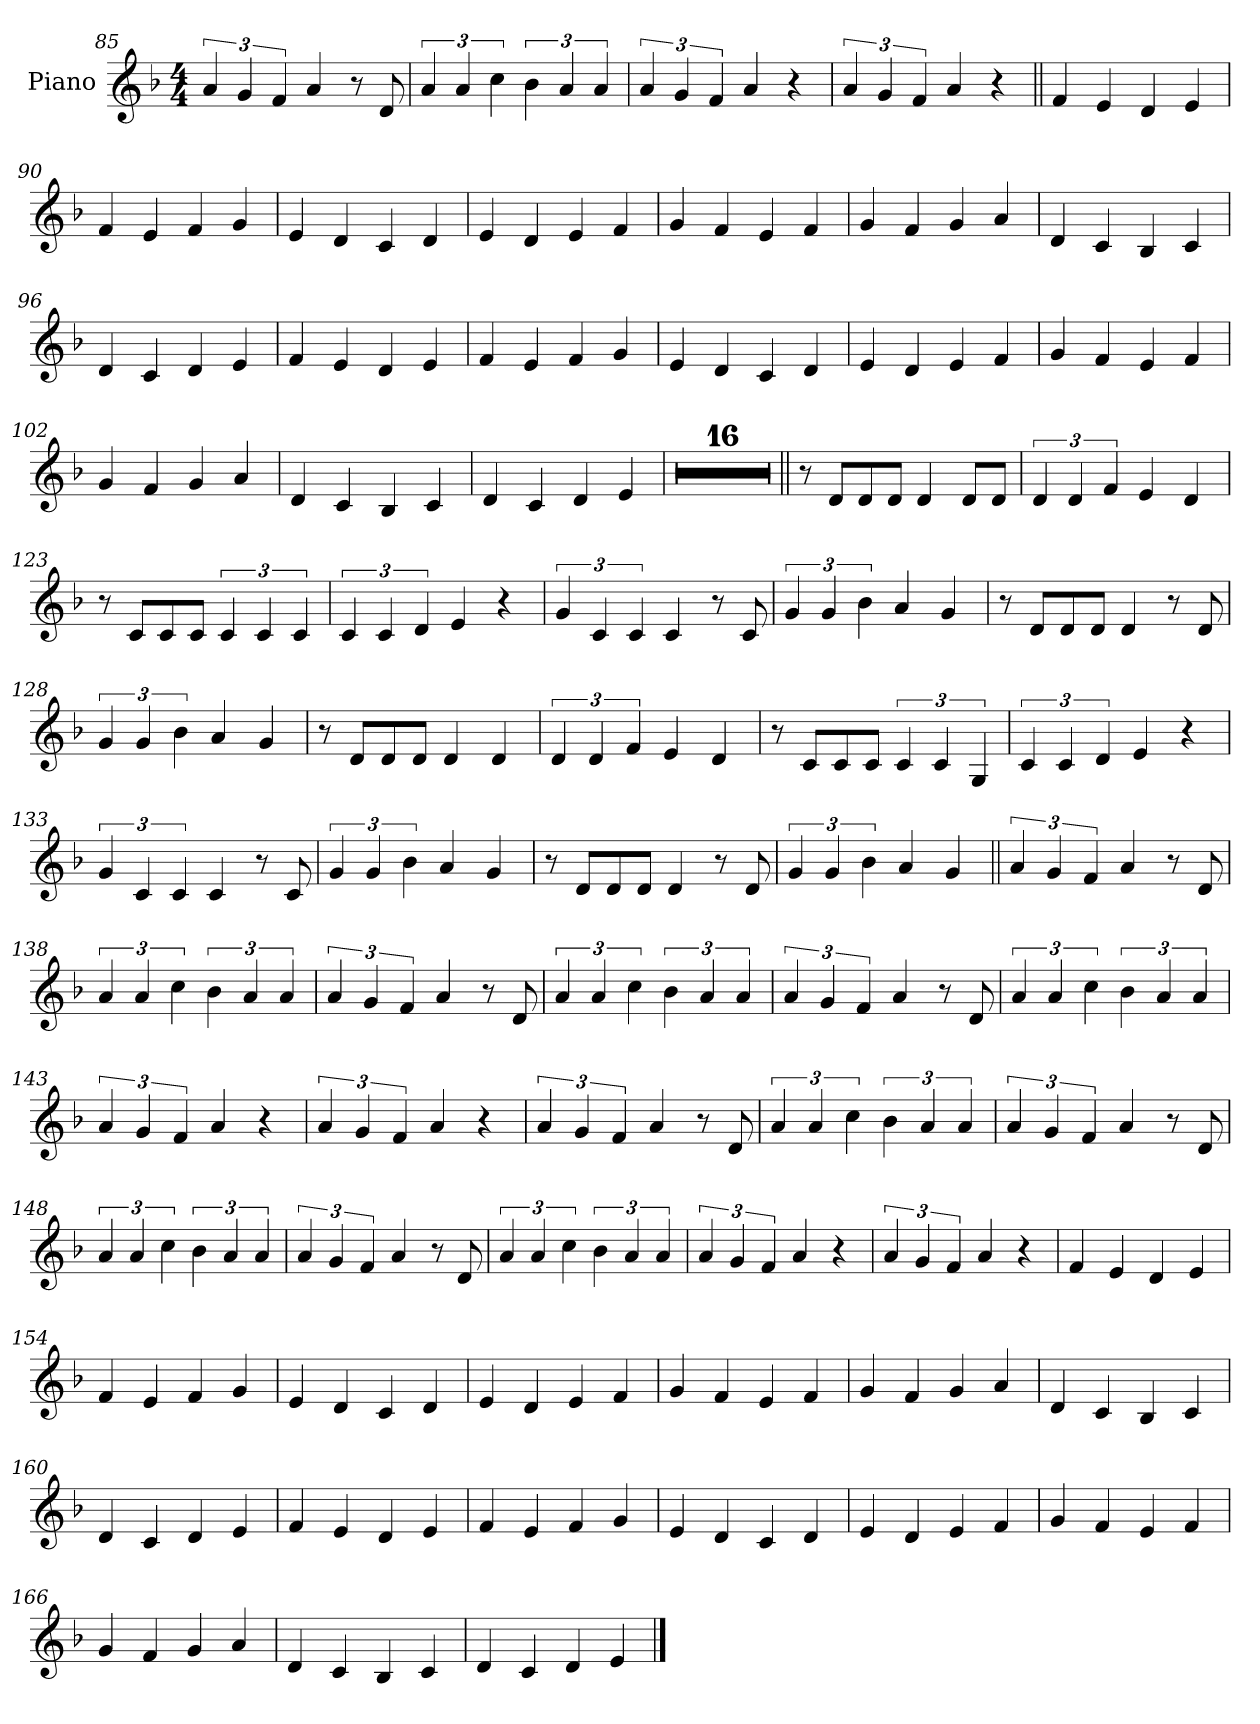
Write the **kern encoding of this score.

**kern
*part1
*staff1
*I"Piano
*I'Pno.
*clefG2
*k[b-]
*M4/4
=85
6a
6g
6f
4a
8r
8d
=86
6a
6a
6cc
6b-
6a
6a
=87
6a
6g
6f
4a
4r
=88
6a
6g
6f
4a
4r
=89||
4f!
4e!
4d!
4e!
=90
4f!
4e!
4f!
4g!
=91
4e!
4d!
4c!
4d!
=92
4e!
4d!
4e!
4f!
=93
4g!
4f!
4e!
4f!
=94
4g!
4f!
4g!
4a!
=95
4d!
4c!
4B-!
4c!
=96
4d!
4c!
4d!
4e!
=97
4f!
4e!
4d!
4e!
=98
4f!
4e!
4f!
4g!
=99
4e!
4d!
4c!
4d!
=100
4e!
4d!
4e!
4f!
=101
4g!
4f!
4e!
4f!
=102
4g!
4f!
4g!
4a!
=103
4d!
4c!
4B-!
4c!
=104
4d!
4c!
4d!
4e!
=105
1r
=106
1r
=107
1r
=108
1r
=109
1r
=110
1r
=111
1r
=112
1r
=113
1r
=114
1r
=115
1r
=116
1r
=117
1r
=118
1r
=119
1r
=120
1r
=121||
8r
8dL
8d
8dJ
4d
8dL
8dJ
=122
6d
6d
6f
4e
4d
=123
8r
8cL
8c
8cJ
6c
6c
6c
=124
6c
6c
6d
4e
4r
=125
6g
6c
6c
4c
8r
8c
=126
6g
6g
6b-
4a
4g
=127
8r
8dL
8d
8dJ
4d
8r
8d
=128
6g
6g
6b-
4a
4g
=129
8r
8dL
8d
8dJ
4d
4d
=130
6d
6d
6f
4e
4d
=131
8r
8cL
8c
8cJ
6c
6c
6G
=132
6c
6c
6d
4e
4r
=133
6g
6c
6c
4c
8r
8c
=134
6g
6g
6b-
4a
4g
=135
8r
8dL
8d
8dJ
4d
8r
8d
=136
6g
6g
6b-
4a
4g
=137||
6a
6g
6f
4a
8r
8d
=138
6a
6a
6cc
6b-
6a
6a
=139
6a
6g
6f
4a
8r
8d
=140
6a
6a
6cc
6b-
6a
6a
=141
6a
6g
6f
4a
8r
8d
=142
6a
6a
6cc
6b-
6a
6a
=143
6a
6g
6f
4a
4r
=144
6a
6g
6f
4a
4r
=145
6a
6g
6f
4a
8r
8d
=146
6a
6a
6cc
6b-
6a
6a
=147
6a
6g
6f
4a
8r
8d
=148
6a
6a
6cc
6b-
6a
6a
=149
6a
6g
6f
4a
8r
8d
=150
6a
6a
6cc
6b-
6a
6a
=151
6a
6g
6f
4a
4r
=152
6a
6g
6f
4a
4r
=153
4f!
4e!
4d!
4e!
=154
4f!
4e!
4f!
4g!
=155
4e!
4d!
4c!
4d!
=156
4e!
4d!
4e!
4f!
=157
4g!
4f!
4e!
4f!
=158
4g!
4f!
4g!
4a!
=159
4d!
4c!
4B-!
4c!
=160
4d!
4c!
4d!
4e!
=161
4f!
4e!
4d!
4e!
=162
4f!
4e!
4f!
4g!
=163
4e!
4d!
4c!
4d!
=164
4e!
4d!
4e!
4f!
=165
4g!
4f!
4e!
4f!
=166
4g!
4f!
4g!
4a!
=167
4d!
4c!
4B-!
4c!
=168
4d!
4c!
4d!
4e!
==
*-
